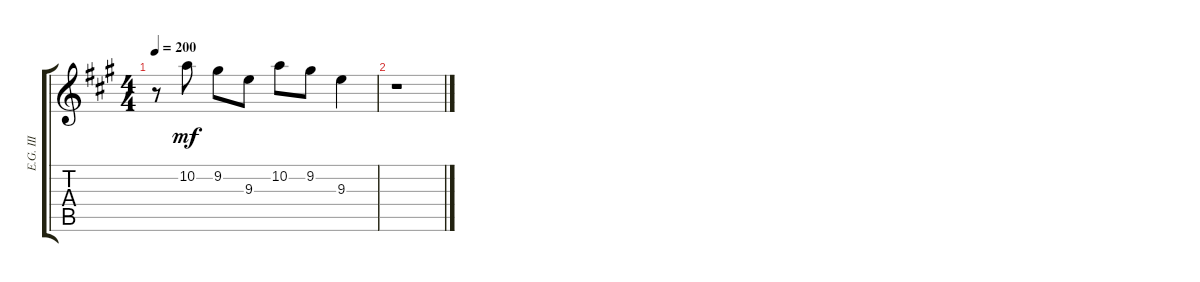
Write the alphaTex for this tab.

\track ("E.G. III" "E.G. III") {instrument overdrivenguitar}
\staff {score tabs}
\tuning (E4 B3 G3 D3 A2 E2) {hide}
\ts (4 4)
\tempo 200
\clef g2
\ks a
r.8{dy mf} 10.2.8 9.2.8 9.3.8 10.2.8 9.2.8 9.3.4 |
r.1
